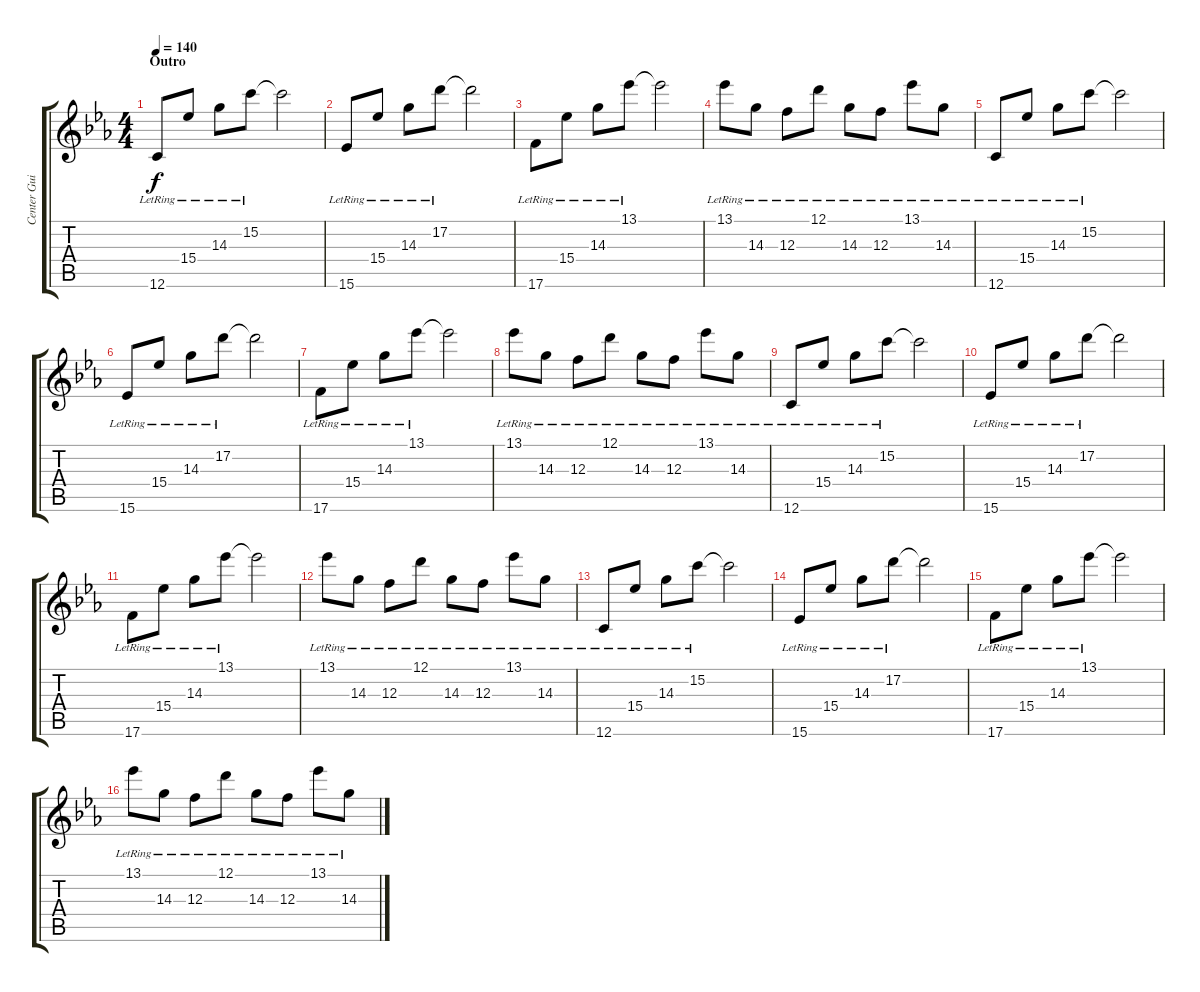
\track ("Center Guitar" "Center Gui") {instrument electricguitarjazz}
\staff {score tabs}
\tuning (D4 A3 F3 C3 G2 C2) {hide}
\ts (4 4)
\section ("" "Outro")
\tempo 140
\clef g2
\ks eb
12.6{lr}.8{dy f instrument electricguitarjazz} 15.4{lr}.8 14.3{lr}.8 15.2{lr}.8 15.2{t}.2 |
15.6{lr}.8 15.4{lr}.8 14.3{lr}.8 17.2{lr}.8 17.2{t}.2 |
17.6{lr}.8 15.4{lr}.8 14.3{lr}.8 13.1{lr}.8 13.1{t}.2 |
13.1{lr}.8 14.3{lr}.8 12.3{lr}.8 12.1{lr}.8 14.3{lr}.8 12.3{lr}.8 13.1{lr}.8 14.3{lr}.8 |
12.6{lr}.8 15.4{lr}.8 14.3{lr}.8 15.2{lr}.8 15.2{t}.2 |
15.6{lr}.8 15.4{lr}.8 14.3{lr}.8 17.2{lr}.8 17.2{t}.2 |
17.6{lr}.8 15.4{lr}.8 14.3{lr}.8 13.1{lr}.8 13.1{t}.2 |
13.1{lr}.8 14.3{lr}.8 12.3{lr}.8 12.1{lr}.8 14.3{lr}.8 12.3{lr}.8 13.1{lr}.8 14.3{lr}.8 |
12.6{lr}.8{volume 5} 15.4{lr}.8 14.3{lr}.8 15.2{lr}.8 15.2{t}.2 |
15.6{lr}.8 15.4{lr}.8 14.3{lr}.8 17.2{lr}.8 17.2{t}.2 |
17.6{lr}.8 15.4{lr}.8 14.3{lr}.8 13.1{lr}.8 13.1{t}.2 |
13.1{lr}.8 14.3{lr}.8 12.3{lr}.8 12.1{lr}.8 14.3{lr}.8 12.3{lr}.8 13.1{lr}.8 14.3{lr}.8 |
12.6{lr}.8{volume 0} 15.4{lr}.8 14.3{lr}.8 15.2{lr}.8 15.2{t}.2 |
15.6{lr}.8 15.4{lr}.8 14.3{lr}.8 17.2{lr}.8 17.2{t}.2 |
17.6{lr}.8 15.4{lr}.8 14.3{lr}.8 13.1{lr}.8 13.1{t}.2 |
13.1{lr}.8 14.3{lr}.8 12.3{lr}.8 12.1{lr}.8 14.3{lr}.8 12.3{lr}.8 13.1{lr}.8 14.3{lr}.8
